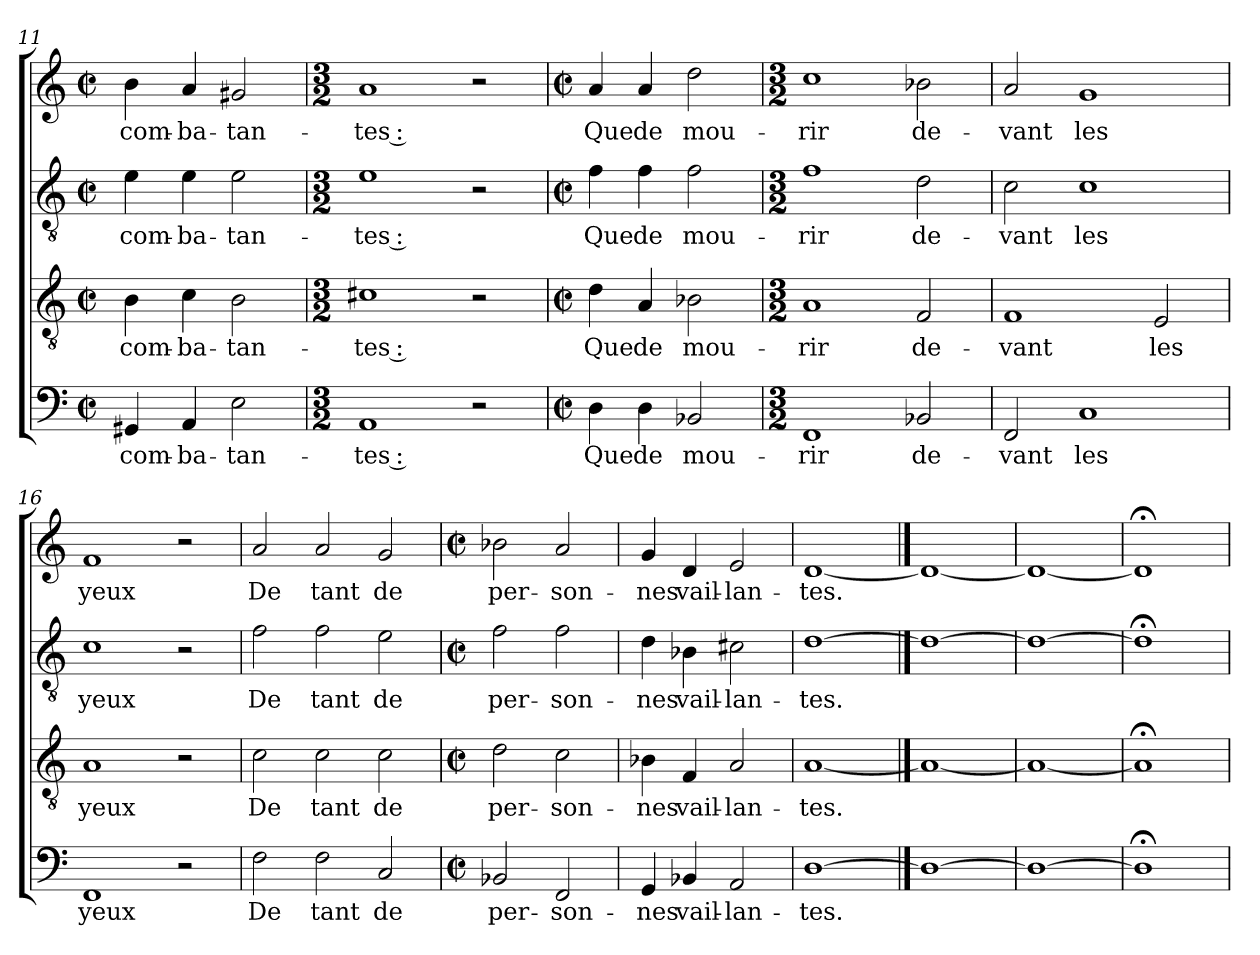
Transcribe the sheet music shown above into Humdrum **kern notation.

**kern	**text	**kern	**text	**kern	**text	**kern	**text
*part4	*part4	*part3	*part3	*part2	*part2	*part1	*part1
*staff4	*staff4	*staff3	*staff3	*staff2	*staff2	*staff1	*staff1
*clefF4	*	*clefGv2	*	*clefGv2	*	*clefG2	*
*k[]	*	*k[]	*	*k[]	*	*k[]	*
*M2/2	*	*M2/2	*	*M2/2	*	*M2/2	*
*met(c|)	*	*met(c|)	*	*met(c|)	*	*met(c|)	*
=11	=11	=11	=11	=11	=11	=11	=11
4GG#X	com-	4B	com-	4e	com-	4b	com-
4AA	-ba-	4c	-ba-	4e	-ba-	4a	-ba-
2E	-tan-	2B	-tan-	2e	-tan-	2g#X	-tan-
=12	=12	=12	=12	=12	=12	=12	=12
*M3/2	*	*M3/2	*	*M3/2	*	*M3/2	*
1AA	-tes :	1c#X	-tes :	1e	-tes :	1a	-tes :
2r	.	2r	.	2r	.	2r	.
=13	=13	=13	=13	=13	=13	=13	=13
*M2/2	*	*M2/2	*	*M2/2	*	*M2/2	*
*met(c|)	*	*met(c|)	*	*met(c|)	*	*met(c|)	*
4D	Que	4d	Que	4f	Que	4a	Que
4D	de	4A	de	4f	de	4a	de
2BB-X	mou-	2B-X	mou-	2f	mou-	2dd	mou-
!!LO:LB:g=z
=14	=14	=14	=14	=14	=14	=14	=14
*M3/2	*	*M3/2	*	*M3/2	*	*M3/2	*
1FF	-rir	1A	-rir	1f	-rir	1cc	-rir
2BB-X	de-	2F	de-	2d	de-	2b-X	de-
=15	=15	=15	=15	=15	=15	=15	=15
2FF	-vant	1F	-vant	2c	-vant	2a	-vant
1C	les	.	.	1c	les	1g	les
.	.	2E	les	.	.	.	.
=16	=16	=16	=16	=16	=16	=16	=16
1FF	yeux	1A	yeux	1c	yeux	1f	yeux
2r	.	2r	.	2r	.	2r	.
=17	=17	=17	=17	=17	=17	=17	=17
2F	De	2c	De	2f	De	2a	De
2F	tant	2c	tant	2f	tant	2a	tant
2C	de	2c	de	2e	de	2g	de
=18	=18	=18	=18	=18	=18	=18	=18
*M2/2	*	*M2/2	*	*M2/2	*	*M2/2	*
*met(c|)	*	*met(c|)	*	*met(c|)	*	*met(c|)	*
2BB-X	per-	2d	per-	2f	per-	2b-X	per-
2FF	-son-	2c	-son-	2f	-son-	2a	-son-
=19	=19	=19	=19	=19	=19	=19	=19
4GG	-nes	4B-X	-nes	4d	-nes	4g	-nes
4BB-X	vail-	4F	vail-	4B-X	vail-	4d	vail-
2AA	-lan-	2A	-lan-	2c#X	-lan-	2e	-lan-
=20	=20	=20	=20	=20	=20	=20	=20
[1D	-tes.	[1A	-tes.	[1d	-tes.	[1d	-tes.
==21	==21	==21	==21	==21	==21	==21	==21
1D_	.	1A_	.	1d_	.	1d_	.
=22	=22	=22	=22	=22	=22	=22	=22
1D_	.	1A_	.	1d_	.	1d_	.
=23	=23	=23	=23	=23	=23	=23	=23
1D;<]	.	1A;<]	.	1d;<]	.	1d;<]	.
=	=	=	=	=	=	=	=
*-	*-	*-	*-	*-	*-	*-	*-
